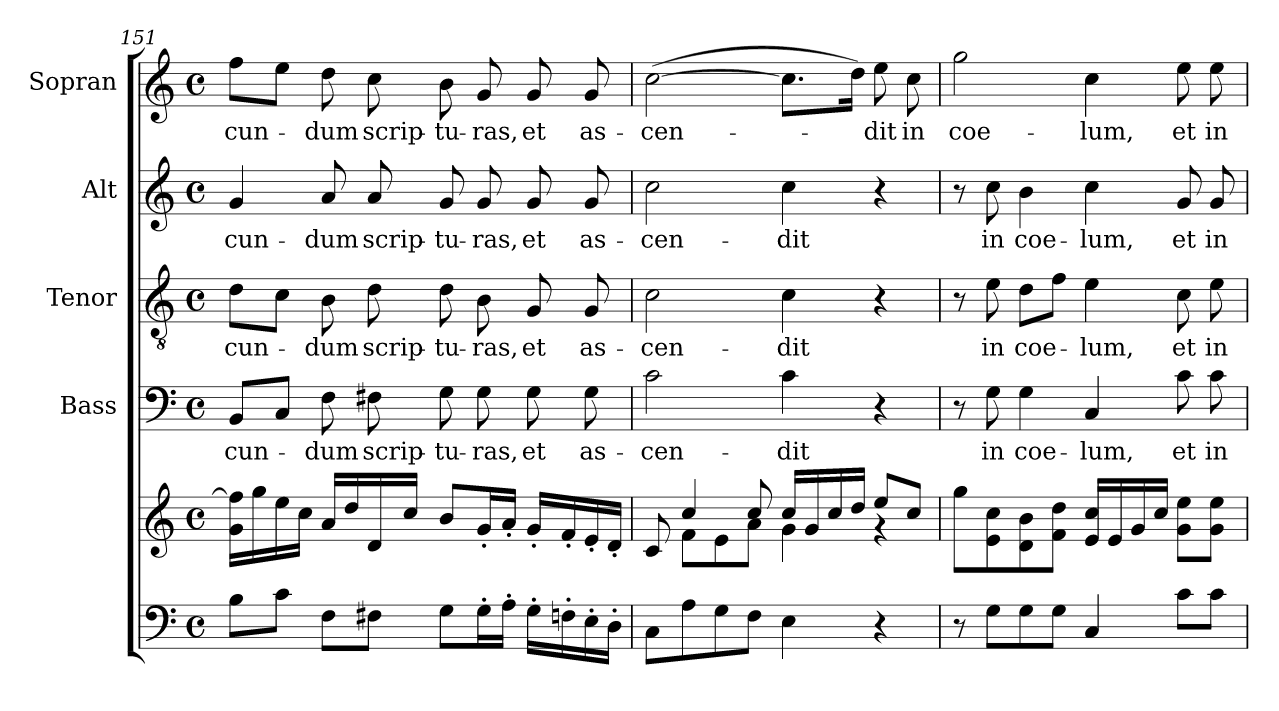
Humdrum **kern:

**kern	**kern	**kern	**text	**kern	**text	**kern	**text	**kern	**text
*part5	*part5	*part4	*part4	*part3	*part3	*part2	*part2	*part1	*part1
*staff6	*staff5	*staff4	*staff4	*staff3	*staff3	*staff2	*staff2	*staff1	*staff1
*	*	*I"Bass	*	*I"Tenor	*	*I"Alt	*	*I"Sopran	*
*	*	*I'B.	*	*I'T.	*	*I'A.	*	*I'S.	*
*clefF4	*clefG2	*clefF4	*	*clefGv2	*	*clefG2	*	*clefG2	*
*k[]	*k[]	*k[]	*	*k[]	*	*k[]	*	*k[]	*
*C:	*C:	*C:	*	*C:	*	*C:	*	*C:	*
*M4/4	*M4/4	*M4/4	*	*M4/4	*	*M4/4	*	*M4/4	*
*met(c)	*met(c)	*met(c)	*	*met(c)	*	*met(c)	*	*met(c)	*
=151	=151	=151	=151	=151	=151	=151	=151	=151	=151
!	!	!	!LO:LY:b	!	!LO:LY:b	!	!LO:LY:b	!	!LO:LY:b
8B\L	16g\ 16ff\]LL	8BB/L	-cun-	8d\L	-cun-	4g/	-cun-	8ff\L	-cun-
.	16gg\	.	.	.	.	.	.	.	.
8c\J	16ee\	8C/J	.	8c\J	.	.	.	8ee\J	.
.	16cc\JJ	.	.	.	.	.	.	.	.
!	!	!	!LO:LY:b	!	!LO:LY:b	!	!LO:LY:b	!	!LO:LY:b
8F\L	16a/LL	8F\	-dum	8B\	-dum	8a/	-dum	8dd\	-dum
.	16dd/	.	.	.	.	.	.	.	.
!	!	!	!LO:LY:b	!	!LO:LY:b	!	!LO:LY:b	!	!LO:LY:b
8F#X\J	16d/	8F#X\	scrip-	8d\	scrip-	8a/	scrip-	8cc\	scrip-
.	16cc/JJ	.	.	.	.	.	.	.	.
!	!	!	!LO:LY:b	!	!LO:LY:b	!	!LO:LY:b	!	!LO:LY:b
8G\L	8b/L	8G\	-tu-	8d\	-tu-	8g/	-tu-	8b\	-tu-
!	!	!	!LO:LY:b	!	!LO:LY:b	!	!LO:LY:b	!	!LO:LY:b
16G'>\L	16g'</L	8G\	-ras,	8B\	-ras,	8g/	-ras,	8g/	-ras,
16A'>\JJ	16a'</JJ	.	.	.	.	.	.	.	.
!	!	!	!LO:LY:b	!	!LO:LY:b	!	!LO:LY:b	!	!LO:LY:b
16G'>\LL	16g'</LL	8G\	et	8G/	et	8g/	et	8g/	et
16Fn'>\	16f'</	.	.	.	.	.	.	.	.
!	!	!	!LO:LY:b	!	!LO:LY:b	!	!LO:LY:b	!	!LO:LY:b
16E'>\	16e'</	8G\	as-	8G/	as-	8g/	as-	8g/	as-
16D'>\JJ	16d'</JJ	.	.	.	.	.	.	.	.
!!LO:LB:g=z
=152	=152	=152	=152	=152	=152	=152	=152	=152	=152
*	*^	*	*	*	*	*	*	*	*
!	!	!	!	!LO:LY:b	!	!LO:LY:b	!	!LO:LY:b	!	!LO:LY:b
8C\L	8c/	8ryy	2c\	-cen-	2c\	-cen-	2cc\	-cen-	(>[2cc\	-cen-
8A\	4cc/	8f\L	.	.	.	.	.	.	.	.
8G\	.	8e\	.	.	.	.	.	.	.	.
8F\J	8cc/	8a\J	.	.	.	.	.	.	.	.
!	!	!	!	!LO:LY:b	!	!LO:LY:b	!	!LO:LY:b	!	!
4E\	16cc/LL	4g\	4c\	-dit	4c\	-dit	4cc\	-dit	8.cc\L]	.
.	16g/	.	.	.	.	.	.	.	.	.
.	16cc/	.	.	.	.	.	.	.	.	.
.	16dd/JJ	.	.	.	.	.	.	.	16dd\Jk)	.
!	!	!	!	!	!	!	!	!	!	!LO:LY:b
4r	8ee/L	4rf	4r	.	4r	.	4r	.	8ee\	-dit
!	!	!	!	!	!	!	!	!	!	!LO:LY:b
.	8cc/J	.	.	.	.	.	.	.	8cc\	in
*	*v	*v	*	*	*	*	*	*	*	*
=153	=153	=153	=153	=153	=153	=153	=153	=153	=153
!	!	!	!	!	!	!	!	!	!LO:LY:b
8r	8gg\L	8r	.	8r	.	8r	.	2gg\	coe-
!	!	!	!LO:LY:b	!	!LO:LY:b	!	!LO:LY:b	!	!
8G\L	8e\ 8cc\	8G\	in	8e\	in	8cc\	in	.	.
!	!	!	!LO:LY:b	!	!LO:LY:b	!	!LO:LY:b	!	!
8G\	8d\ 8b\	4G\	coe-	8d\L	coe-	4b\	coe-	.	.
8G\J	8f\ 8dd\J	.	.	8f\J	.	.	.	.	.
!	!	!	!LO:LY:b	!	!LO:LY:b	!	!LO:LY:b	!	!LO:LY:b
4C/	16e/ 16cc/LL	4C/	-lum,	4e\	-lum,	4cc\	-lum,	4cc\	-lum,
.	16e/	.	.	.	.	.	.	.	.
.	16g/	.	.	.	.	.	.	.	.
.	16cc/JJ	.	.	.	.	.	.	.	.
!	!	!	!LO:LY:b	!	!LO:LY:b	!	!LO:LY:b	!	!LO:LY:b
8c\L	8g\ 8ee\L	8c\	et	8c\	et	8g/	et	8ee\	et
!	!	!	!LO:LY:b	!	!LO:LY:b	!	!LO:LY:b	!	!LO:LY:b
8c\J	8g\ 8ee\J	8c\	in	8e\	in	8g/	in	8ee\	in
=	=	=	=	=	=	=	=	=	=
*-	*-	*-	*-	*-	*-	*-	*-	*-	*-
